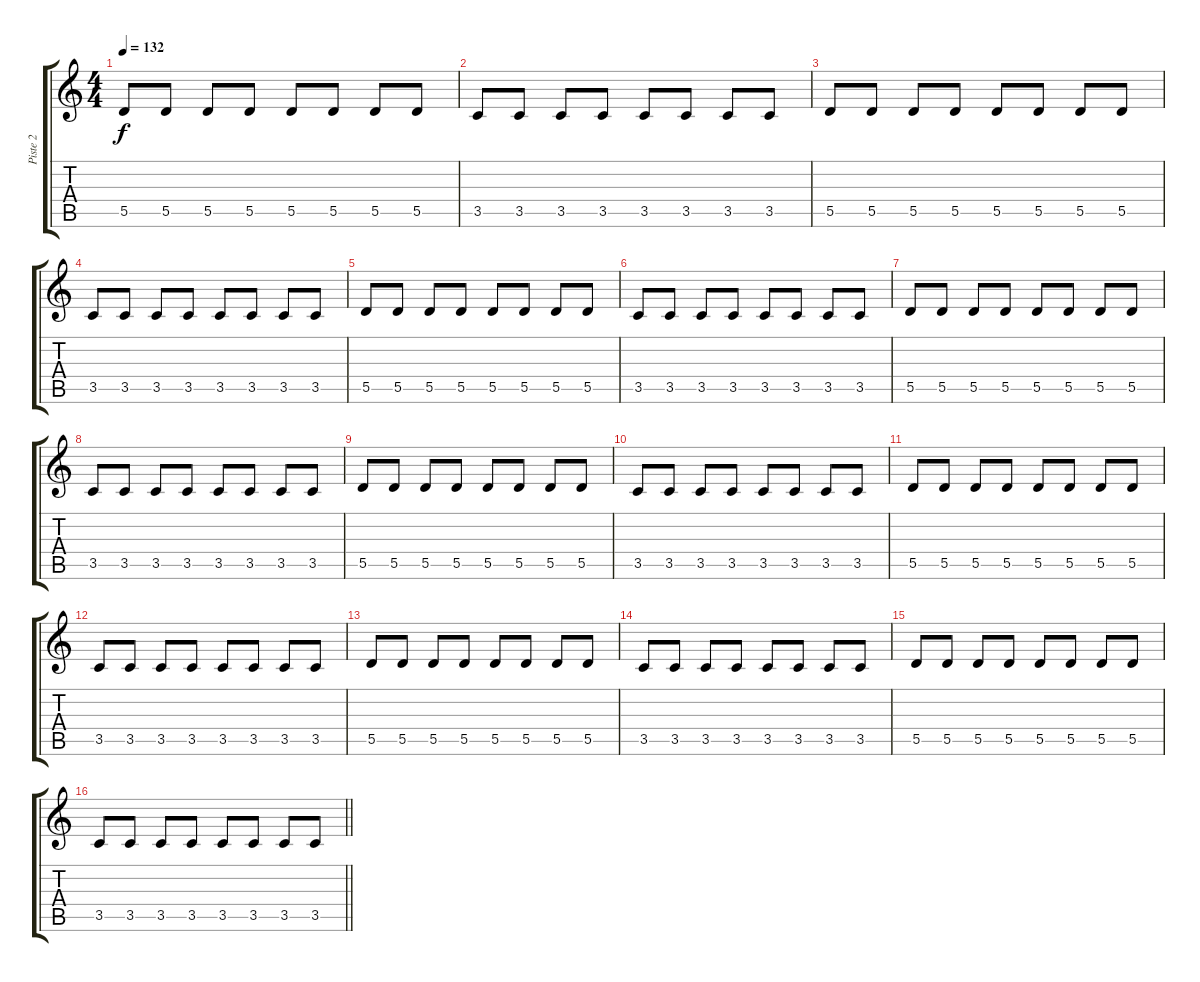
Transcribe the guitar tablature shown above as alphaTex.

\track ("Piste 2" "Piste 2") {instrument electricbassfinger}
\staff {score tabs}
\tuning (E4 B3 G3 D3 A2 E2) {hide}
\ts (4 4)
\tempo 132
\clef g2
\ks c
5.5.8{dy f} 5.5.8 5.5.8 5.5.8 5.5.8 5.5.8 5.5.8 5.5.8 |
3.5.8 3.5.8 3.5.8 3.5.8 3.5.8 3.5.8 3.5.8 3.5.8 |
5.5.8 5.5.8 5.5.8 5.5.8 5.5.8 5.5.8 5.5.8 5.5.8 |
3.5.8 3.5.8 3.5.8 3.5.8 3.5.8 3.5.8 3.5.8 3.5.8 |
5.5.8 5.5.8 5.5.8 5.5.8 5.5.8 5.5.8 5.5.8 5.5.8 |
3.5.8 3.5.8 3.5.8 3.5.8 3.5.8 3.5.8 3.5.8 3.5.8 |
5.5.8 5.5.8 5.5.8 5.5.8 5.5.8 5.5.8 5.5.8 5.5.8 |
3.5.8 3.5.8 3.5.8 3.5.8 3.5.8 3.5.8 3.5.8 3.5.8 |
5.5.8 5.5.8 5.5.8 5.5.8 5.5.8 5.5.8 5.5.8 5.5.8 |
3.5.8 3.5.8 3.5.8 3.5.8 3.5.8 3.5.8 3.5.8 3.5.8 |
5.5.8 5.5.8 5.5.8 5.5.8 5.5.8 5.5.8 5.5.8 5.5.8 |
3.5.8 3.5.8 3.5.8 3.5.8 3.5.8 3.5.8 3.5.8 3.5.8 |
5.5.8 5.5.8 5.5.8 5.5.8 5.5.8 5.5.8 5.5.8 5.5.8 |
3.5.8 3.5.8 3.5.8 3.5.8 3.5.8 3.5.8 3.5.8 3.5.8 |
5.5.8 5.5.8 5.5.8 5.5.8 5.5.8 5.5.8 5.5.8 5.5.8 |
\barLineRight lightlight
3.5.8 3.5.8 3.5.8 3.5.8 3.5.8 3.5.8 3.5.8 3.5.8
